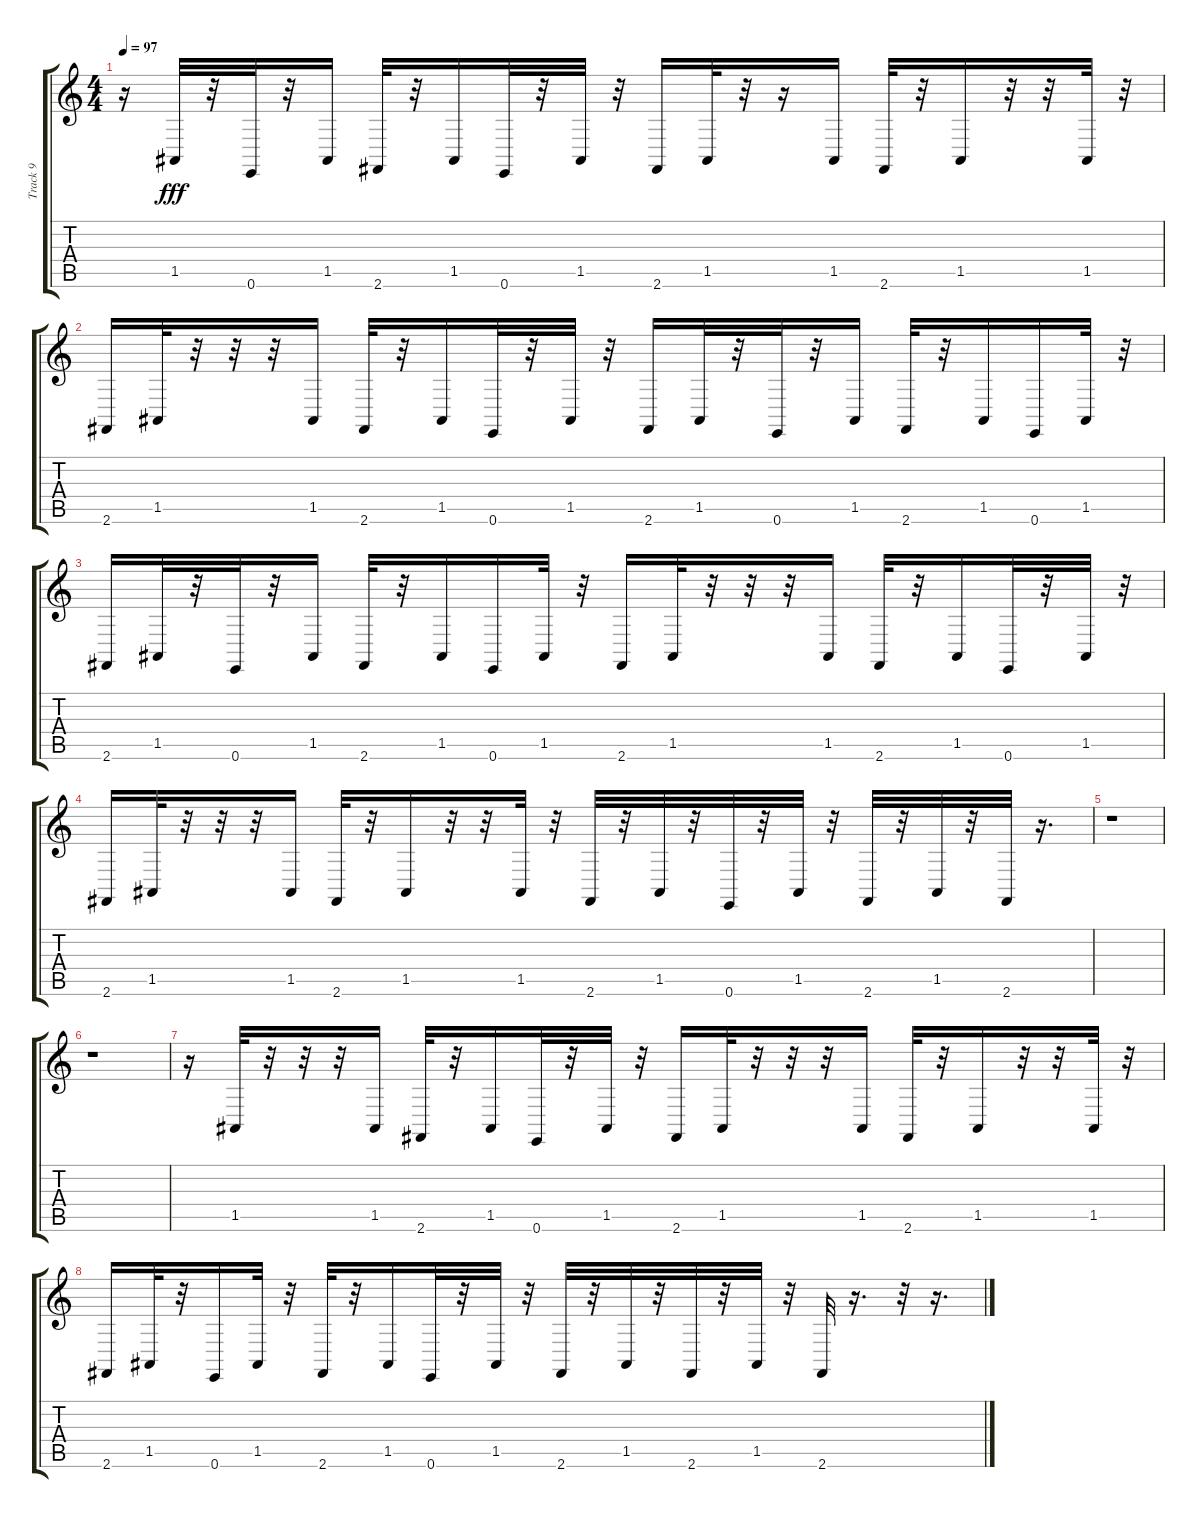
\track ("Track 9" "Track 9") {instrument acousticgrandpiano}
\staff {score tabs}
\tuning (E4 B3 G3 D3 A2 E2) {hide}
\ts (4 4)
\tempo 97
\clef g2
\ks c
r.16{dy fff} 1.5.32 r.32 0.6.32 r.32 1.5.16 2.6.32 r.32 1.5.16 0.6.32 r.32 1.5.32 r.32 2.6.16 1.5.32 r.32 r.16 1.5.16 2.6.32 r.32 1.5.16 r.32 r.32 1.5.32 r.32 |
2.6.16 1.5.32 r.32 r.32 r.32 1.5.16 2.6.32 r.32 1.5.16 0.6.32 r.32 1.5.32 r.32 2.6.16 1.5.32 r.32 0.6.32 r.32 1.5.16 2.6.32 r.32 1.5.16 0.6.16 1.5.32 r.32 |
2.6.16 1.5.32 r.32 0.6.32 r.32 1.5.16 2.6.32 r.32 1.5.16 0.6.16 1.5.32 r.32 2.6.16 1.5.32 r.32 r.32 r.32 1.5.16 2.6.32 r.32 1.5.16 0.6.32 r.32 1.5.32 r.32 |
2.6.16 1.5.32 r.32 r.32 r.32 1.5.16 2.6.32 r.32 1.5.16 r.32 r.32 1.5.32 r.32 2.6.32 r.32 1.5.32 r.32 0.6.32 r.32 1.5.32 r.32 2.6.32 r.32 1.5.32 r.32 2.6.32 r.16{d} |
r.1 |
r.1 |
r.16 1.5.32 r.32 r.32 r.32 1.5.16 2.6.32 r.32 1.5.16 0.6.32 r.32 1.5.32 r.32 2.6.16 1.5.32 r.32 r.32 r.32 1.5.16 2.6.32 r.32 1.5.16 r.32 r.32 1.5.32 r.32 |
2.6.16 1.5.32 r.32 0.6.16 1.5.32 r.32 2.6.32 r.32 1.5.16 0.6.32 r.32 1.5.32 r.32 2.6.32 r.32 1.5.32 r.32 2.6.32 r.32 1.5.32 r.32 2.6.32 r.16{d} r.32 r.16{d}
